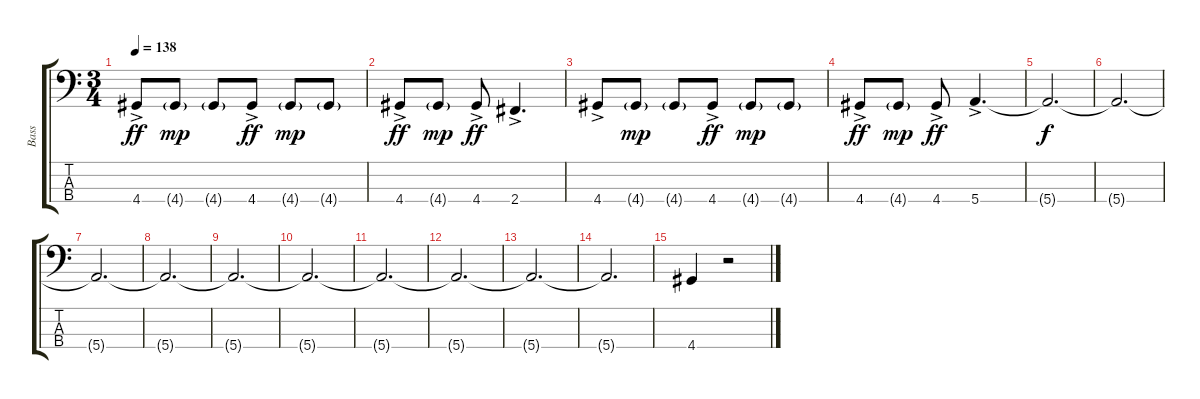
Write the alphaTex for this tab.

\track ("Bass" "Bass") {instrument electricbassfinger}
\staff {score tabs}
\tuning (G2 D2 A1 E1) {hide}
\ts (3 4)
\tempo 138
\clef f4
\ks c
4.4{ac}.8{dy ff} 4.4{g}.8{dy mp} 4.4{g}.8 4.4{ac}.8{dy ff} 4.4{g}.8{dy mp} 4.4{g}.8 |
4.4{ac}.8{dy ff} 4.4{g}.8{dy mp} 4.4{ac}.8{dy ff} 2.4{ac}.4{d} |
4.4{ac}.8 4.4{g}.8{dy mp} 4.4{g}.8 4.4{ac}.8{dy ff} 4.4{g}.8{dy mp} 4.4{g}.8 |
4.4{ac}.8{dy ff} 4.4{g}.8{dy mp} 4.4{ac}.8{dy ff} 5.4{ac}.4{d} |
5.4{t}.2{d dy f} |
5.4{t}.2{d} |
5.4{t}.2{d} |
5.4{t}.2{d} |
5.4{t}.2{d} |
5.4{t}.2{d} |
5.4{t}.2{d} |
5.4{t}.2{d} |
5.4{t}.2{d} |
5.4{t}.2{d} |
4.4.4 r.2
